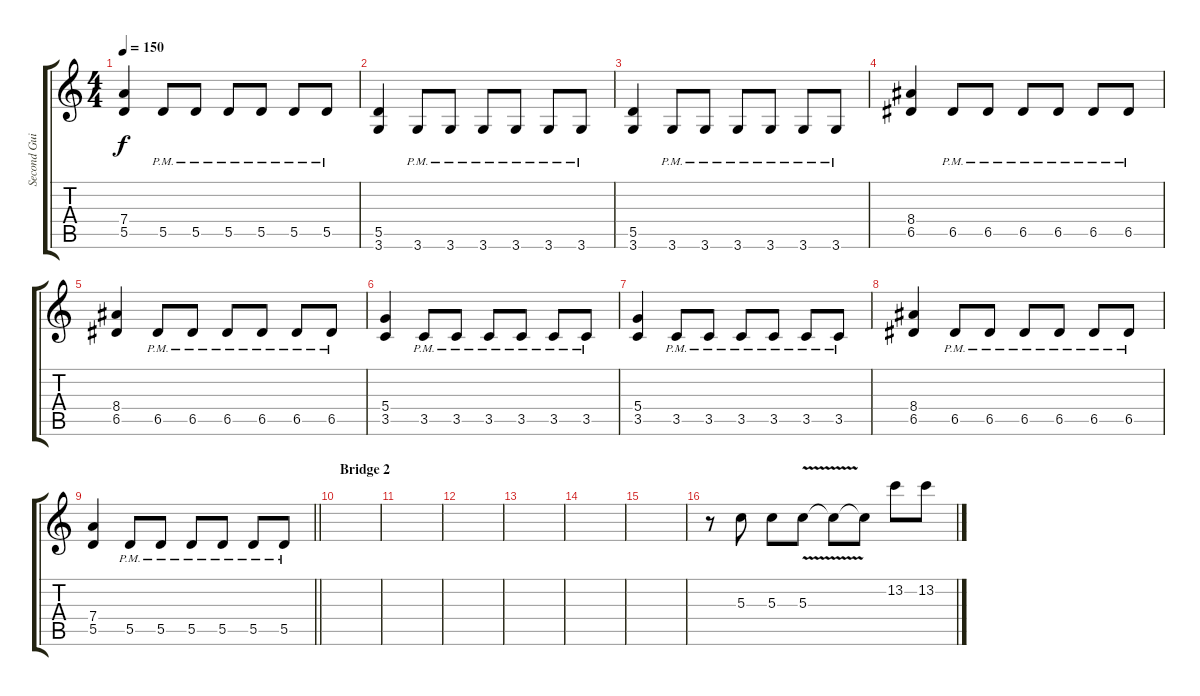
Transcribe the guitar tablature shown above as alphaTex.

\track ("Second Guitar" "Second Gui") {instrument distortionguitar}
\staff {score tabs}
\tuning (E4 B3 G3 D3 A2 E2) {hide}
\ts (4 4)
\tempo 150
\clef g2
\ks c
(7.4 5.5).4{dy f} 5.5{pm}.8 5.5{pm}.8 5.5{pm}.8 5.5{pm}.8 5.5{pm}.8 5.5{pm}.8 |
(5.5 3.6).4 3.6{pm}.8 3.6{pm}.8 3.6{pm}.8 3.6{pm}.8 3.6{pm}.8 3.6{pm}.8 |
(5.5 3.6).4 3.6{pm}.8 3.6{pm}.8 3.6{pm}.8 3.6{pm}.8 3.6{pm}.8 3.6{pm}.8 |
(8.4 6.5).4 6.5{pm}.8 6.5{pm}.8 6.5{pm}.8 6.5{pm}.8 6.5{pm}.8 6.5{pm}.8 |
(8.4 6.5).4 6.5{pm}.8 6.5{pm}.8 6.5{pm}.8 6.5{pm}.8 6.5{pm}.8 6.5{pm}.8 |
(5.4 3.5).4 3.5{pm}.8 3.5{pm}.8 3.5{pm}.8 3.5{pm}.8 3.5{pm}.8 3.5{pm}.8 |
(5.4 3.5).4 3.5{pm}.8 3.5{pm}.8 3.5{pm}.8 3.5{pm}.8 3.5{pm}.8 3.5{pm}.8 |
(8.4 6.5).4 6.5{pm}.8 6.5{pm}.8 6.5{pm}.8 6.5{pm}.8 6.5{pm}.8 6.5{pm}.8 |
\barLineRight lightlight
(7.4 5.5).4 5.5{pm}.8 5.5{pm}.8 5.5{pm}.8 5.5{pm}.8 5.5{pm}.8 5.5{pm}.8 |
\section ("" "Bridge 2")
|
|
|
|
|
|
r.8 5.3.8 5.3.8 5.3{v}.8 5.3{t}.8 5.3{t}.8 13.2.8 13.2.8
